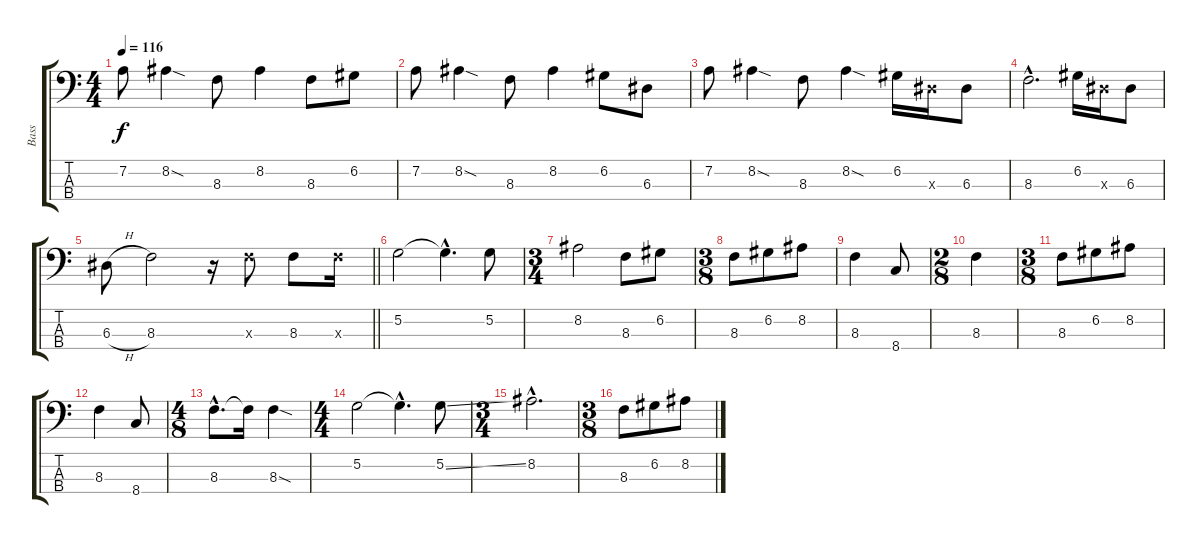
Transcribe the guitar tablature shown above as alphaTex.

\track ("Bass" "Bass") {instrument electricbassfinger}
\staff {score tabs}
\tuning (G2 D2 A1 E1) {hide}
\ts (4 4)
\tempo 116
\clef f4
\ks c
7.2.8{dy f} 8.2{sod}.4 8.3.8 8.2.4 8.3.8 6.2.8 |
7.2.8 8.2{sod}.4 8.3.8 8.2.4 6.2.8 6.3.8 |
7.2.8 8.2{sod}.4 8.3.8 8.2{sod}.4 6.2.16 6.3{x}.16 6.3.8 |
8.3{hac}.2{d} 6.2.16 6.3{x}.16 6.3.8 |
\barLineRight lightlight
6.3{h}.8 8.3.2 r.16 8.3{x}.8 8.3.8 8.3{x}.16 |
5.2.2 5.2{hac t}.4{d} 5.2.8 |
\ts (3 4)
8.2.2 8.3.8 6.2.8 |
\ts (3 8)
8.3.8 6.2.8 8.2.8 |
8.3.4 8.4.8 |
\ts (2 8)
8.3.4 |
\ts (3 8)
8.3.8 6.2.8 8.2.8 |
8.3.4 8.4.8 |
\ts (4 8)
8.3{hac}.8{d} 8.3{t}.16 8.3{sod}.4 |
\ts (4 4)
5.2.2 5.2{hac t}.4{d} 5.2{ss}.8 |
\ts (3 4)
8.2{hac}.2{d} |
\ts (3 8)
8.3.8 6.2.8 8.2.8
